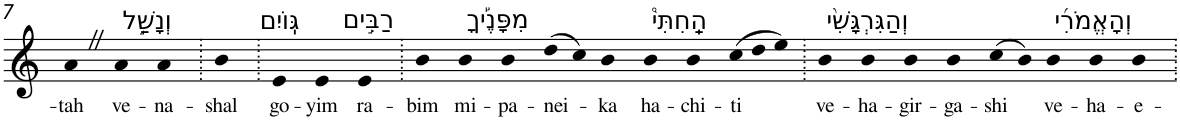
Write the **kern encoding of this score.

**kern	**text
*part1	*part1
*staff1	*staff1
*I"Piano	*
*I'Pno	*
!!LO:PB:g=z
*clefG2	*
*k[]	*
=7	=7
!	!LO:LY:b
4aZ	-tah
!LO:TX:a:t=וְנָשַׁ֣ל	!
!	!LO:LY:b
4a	ve-
!	!LO:LY:b
4a	-na-
=8.	=8.
!	!LO:LY:b
4b	-shal
=9.	=9.
!LO:TX:a:t=גּֽוֹיִם	!
!	!LO:LY:b
4e	go-
!	!LO:LY:b
4e	-yim
!LO:TX:a:t=רַבִּ֣ים	!
!	!LO:LY:b
4e	ra-
=10.	=10.
!	!LO:LY:b
4b	-bim
!LO:TX:a:t=מִפָּנֶ֡יךָ	!
!	!LO:LY:b
4b	mi-
!	!LO:LY:b
4b	-pa-
!	!LO:LY:b
(8dd	-nei-
8cc)	.
!	!LO:LY:b
4b	-ka
!LO:TX:a:t=הַֽחִתִּי֩	!
!	!LO:LY:b
4b	ha-
!	!LO:LY:b
4b	-chi-
!	!LO:LY:b
(12cc	-ti
12dd	.
12ee)	.
=11.	=11.
!LO:TX:a:t=וְהַגִּרְגָּשִׁ֨י	!
!	!LO:LY:b
4b	ve-
!	!LO:LY:b
4b	-ha-
!	!LO:LY:b
4b	-gir-
!	!LO:LY:b
4b	-ga-
!	!LO:LY:b
(8cc	-shi
8b)	.
!LO:TX:a:t=וְהָאֱמֹרִ֜י	!
!	!LO:LY:b
4b	ve-
!	!LO:LY:b
4b	-ha-
!	!LO:LY:b
4b	-e-
=.	=.
*-	*-
